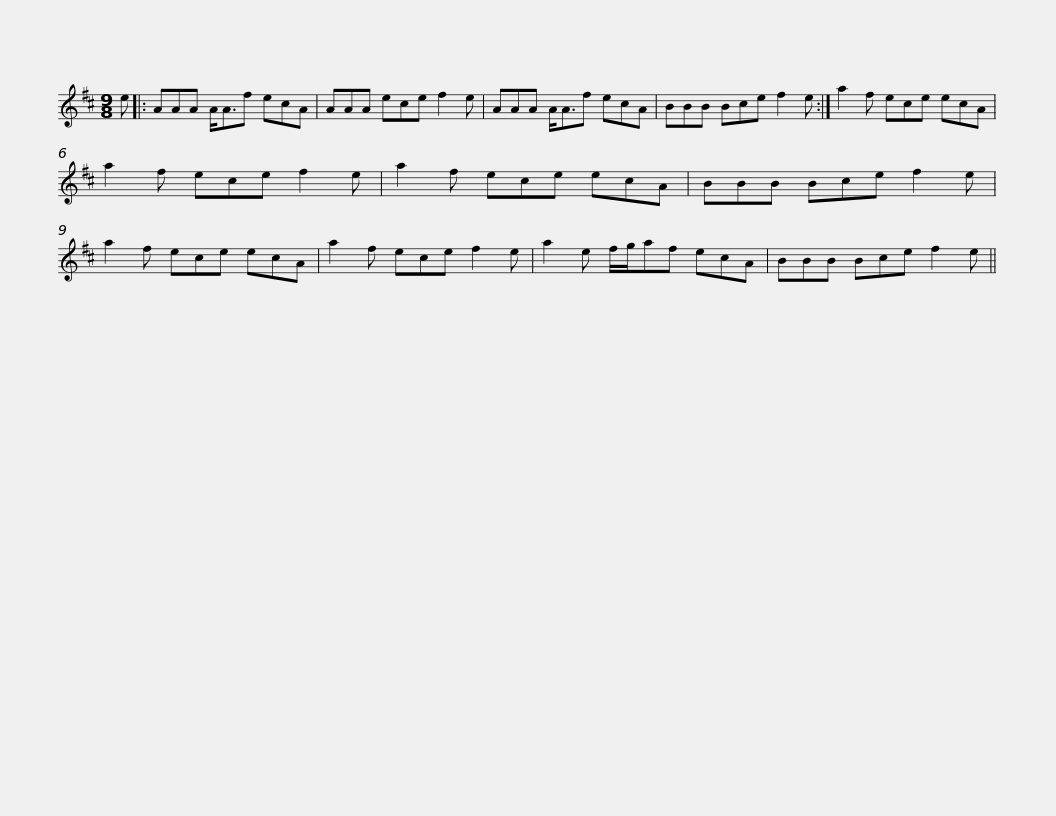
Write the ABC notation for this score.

X:1
L:1/8
M:9/8
I:linebreak $
K:D
V:1 treble
V:1
 e |: AAA A<Af ecA | AAA ece f2 e | AAA A<Af ecA | BBB Bce f2 e :|$ %5
 a2 f ece ecA | a2 f ece f2 e | a2 f ece ecA | BBB Bce f2 e | a2 f ece ecA |$ %10
 a2 f ece f2 e | a2 e f/g/af ecA | BBB Bce f2 e || %13
